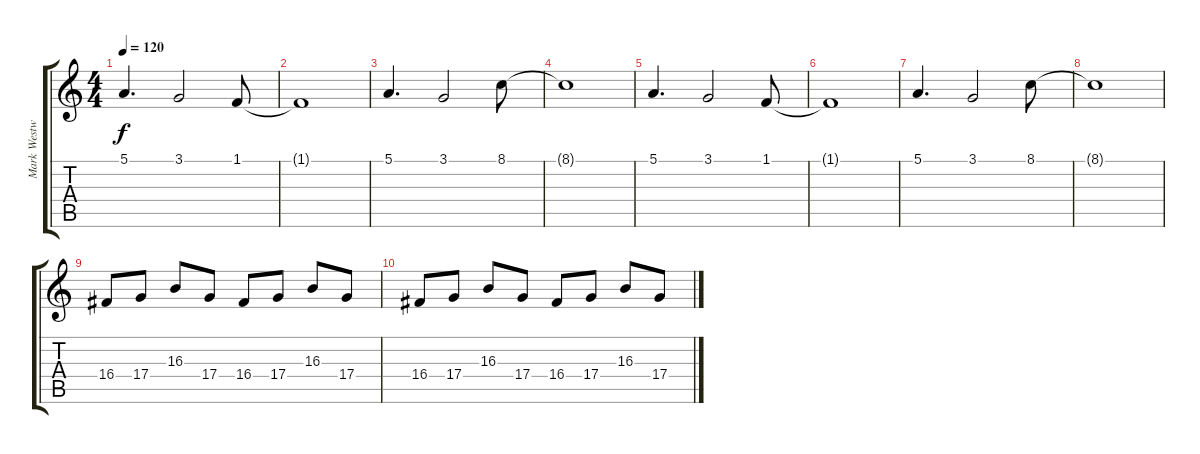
\track ("Mark Westworth" "Mark Westw") {instrument stringensemble1}
\staff {score tabs}
\tuning (E4 B3 G3 D3 A2 E2) {hide}
\ts (4 4)
\tempo 120
\clef g2
\ks c
5.1.4{d dy f} 3.1.2 1.1.8 |
1.1{t}.1 |
5.1.4{d} 3.1.2 8.1.8 |
8.1{t}.1 |
5.1.4{d} 3.1.2 1.1.8 |
1.1{t}.1 |
5.1.4{d} 3.1.2 8.1.8 |
8.1{t}.1 |
16.4.8{instrument drawbarorgan} 17.4.8 16.3.8 17.4.8 16.4.8 17.4.8 16.3.8 17.4.8 |
16.4.8 17.4.8 16.3.8 17.4.8 16.4.8 17.4.8 16.3.8 17.4.8
